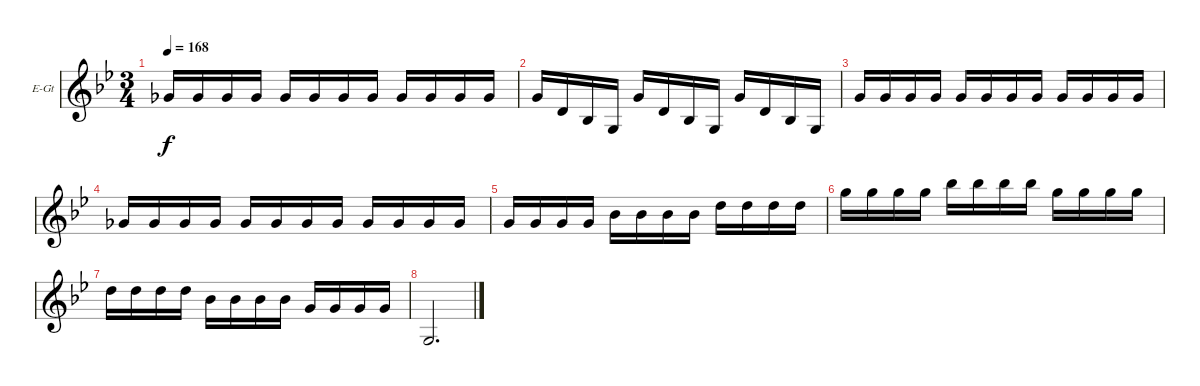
\defaultSystemsLayout 4
\bracketExtendMode groupsimilarinstruments
\firstSystemTrackNameOrientation horizontal
\otherSystemsTrackNameOrientation horizontal
\track ("Primo" "E-Gt") {instrument distortionguitar}
\staff {score}
\tuning (E4 B3 G3 D3 A2 E2)
\ts (3 4)
\tempo 168
\clef g2
\ks gminor
4.4.16{dy f} 4.4.16 4.4.16 4.4.16 4.4.16 4.4.16 4.4.16 4.4.16 4.4.16 4.4.16 4.4.16 4.4.16 |
0.3.16 0.4.16 1.5.16 3.6.16 0.3.16 0.4.16 1.5.16 3.6.16 0.3.16 0.4.16 1.5.16 3.6.16 |
0.3.16 0.3.16 0.3.16 0.3.16 0.3.16 0.3.16 0.3.16 0.3.16 0.3.16 0.3.16 0.3.16 0.3.16 |
4.4.16 4.4.16 4.4.16 4.4.16 4.4.16 4.4.16 4.4.16 4.4.16 4.4.16 4.4.16 4.4.16 4.4.16 |
0.3.16 0.3.16 0.3.16 0.3.16 3.3.16 3.3.16 3.3.16 3.3.16 3.2.16 3.2.16 3.2.16 3.2.16 |
3.1.16 3.1.16 3.1.16 3.1.16 6.1.16 6.1.16 6.1.16 6.1.16 8.2.16 8.2.16 8.2.16 8.2.16 |
7.3.16 7.3.16 7.3.16 7.3.16 8.4.16 8.4.16 8.4.16 8.4.16 0.3.16 0.3.16 0.3.16 0.3.16 |
3.6.2{d}
